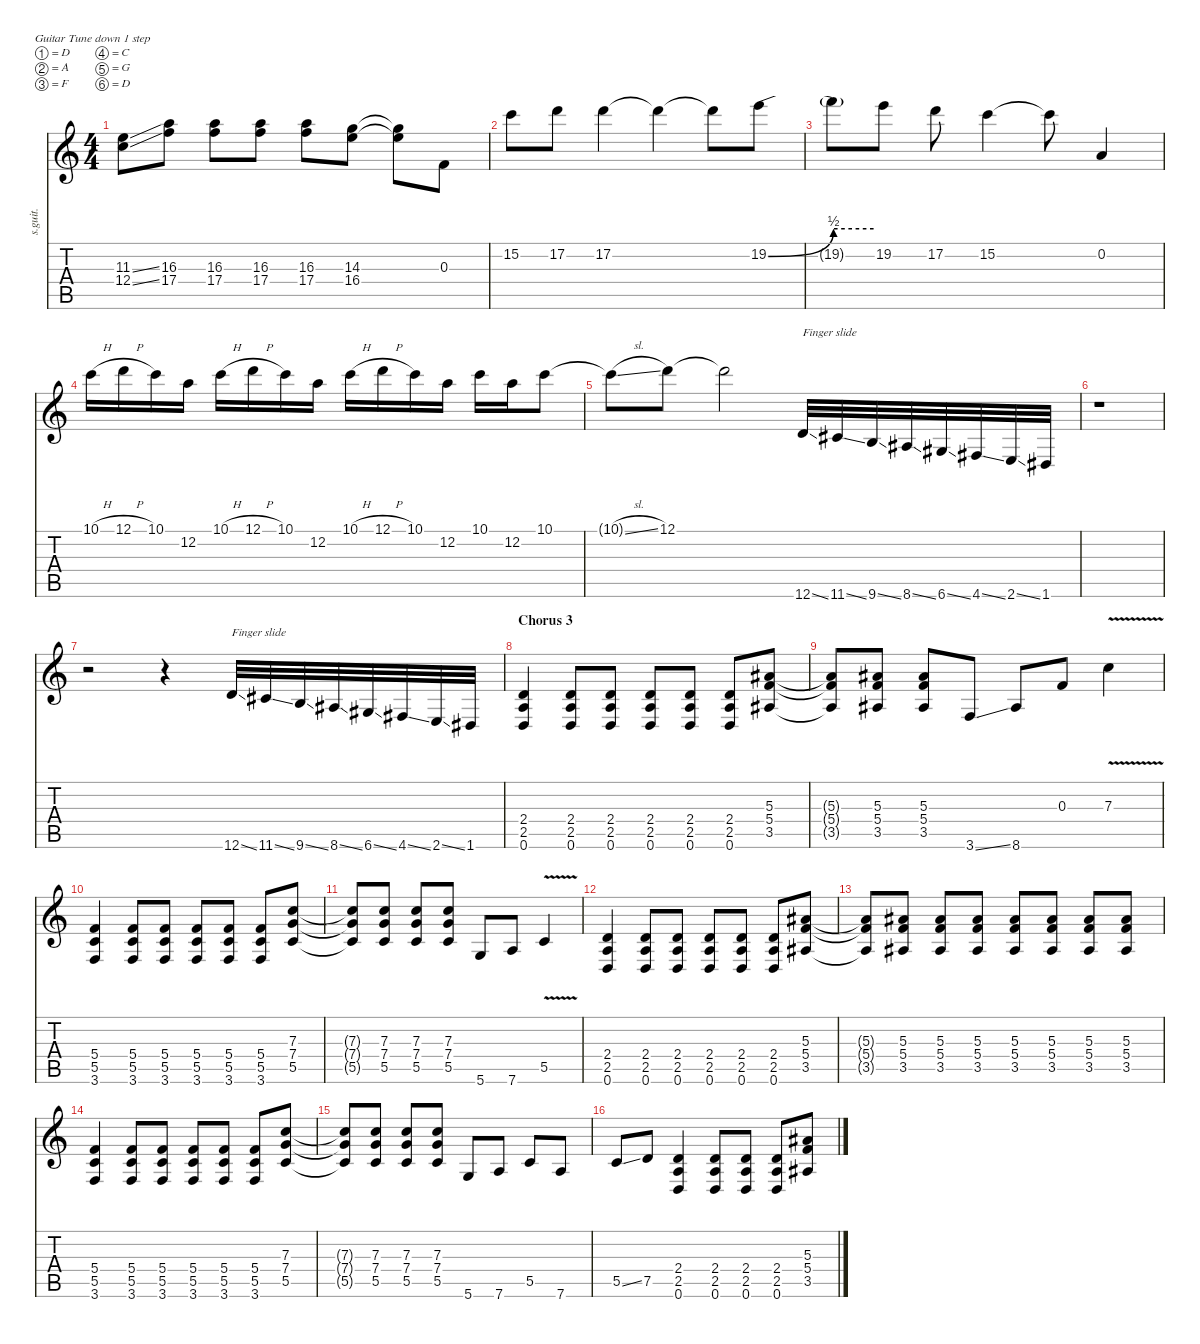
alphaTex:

\defaultSystemsLayout 4
\hideDynamics
\bracketExtendMode nobrackets
\track ("Aether - Rhythm" "s.guit.") {instrument distortionguitar}
\staff {score tabs}
\tuning (D4 A3 F3 C3 G2 D2)
\ts (4 4)
\tempo (130 hide)
\clef g2
\ks c
(11.3{ss t} 12.4{ss t}).8{lyrics (0 "") lyrics (1 "") lyrics (2 "") lyrics (3 "") lyrics (4 "") dy f} (16.3 17.4).8{lyrics (0 "") lyrics (1 "") lyrics (2 "") lyrics (3 "") lyrics (4 "")} (16.3 17.4).8{lyrics (0 "") lyrics (1 "") lyrics (2 "") lyrics (3 "") lyrics (4 "")} (16.3 17.4).8{lyrics (0 "") lyrics (1 "") lyrics (2 "") lyrics (3 "") lyrics (4 "")} (16.3 17.4).8{lyrics (0 "") lyrics (1 "") lyrics (2 "") lyrics (3 "") lyrics (4 "")} (14.3 16.4).8{lyrics (0 "") lyrics (1 "") lyrics (2 "") lyrics (3 "") lyrics (4 "")} (14.3{t} 16.4{t}).8{lyrics (0 "") lyrics (1 "") lyrics (2 "") lyrics (3 "") lyrics (4 "")} 0.3.8{lyrics (0 "") lyrics (1 "") lyrics (2 "") lyrics (3 "") lyrics (4 "")} |
15.2.8{lyrics (0 "") lyrics (1 "") lyrics (2 "") lyrics (3 "") lyrics (4 "")} 17.2.8{lyrics (0 "") lyrics (1 "") lyrics (2 "") lyrics (3 "") lyrics (4 "")} 17.2.4{lyrics (0 "") lyrics (1 "") lyrics (2 "") lyrics (3 "") lyrics (4 "")} 17.2{t}.4{lyrics (0 "") lyrics (1 "") lyrics (2 "") lyrics (3 "") lyrics (4 "")} 17.2{t}.8{lyrics (0 "") lyrics (1 "") lyrics (2 "") lyrics (3 "") lyrics (4 "")} 19.2{be (bend 0 0 15 2)}.8{lyrics (0 "") lyrics (1 "") lyrics (2 "") lyrics (3 "") lyrics (4 "")} |
19.2{be (hold 0 2 60 2) t}.8{lyrics (0 "") lyrics (1 "") lyrics (2 "") lyrics (3 "") lyrics (4 "")} 19.2.8{lyrics (0 "") lyrics (1 "") lyrics (2 "") lyrics (3 "") lyrics (4 "")} 17.2.8{lyrics (0 "") lyrics (1 "") lyrics (2 "") lyrics (3 "") lyrics (4 "")} 15.2.4{lyrics (0 "") lyrics (1 "") lyrics (2 "") lyrics (3 "") lyrics (4 "")} 15.2{t}.8{lyrics (0 "") lyrics (1 "") lyrics (2 "") lyrics (3 "") lyrics (4 "")} 0.2.4{lyrics (0 "") lyrics (1 "") lyrics (2 "") lyrics (3 "") lyrics (4 "")} |
10.1{h}.16{lyrics (0 "") lyrics (1 "") lyrics (2 "") lyrics (3 "") lyrics (4 "")} 12.1{h}.16{lyrics (0 "") lyrics (1 "") lyrics (2 "") lyrics (3 "") lyrics (4 "")} 10.1.16{lyrics (0 "") lyrics (1 "") lyrics (2 "") lyrics (3 "") lyrics (4 "")} 12.2.16{lyrics (0 "") lyrics (1 "") lyrics (2 "") lyrics (3 "") lyrics (4 "")} 10.1{h}.16{lyrics (0 "") lyrics (1 "") lyrics (2 "") lyrics (3 "") lyrics (4 "")} 12.1{h}.16{lyrics (0 "") lyrics (1 "") lyrics (2 "") lyrics (3 "") lyrics (4 "")} 10.1.16{lyrics (0 "") lyrics (1 "") lyrics (2 "") lyrics (3 "") lyrics (4 "")} 12.2.16{lyrics (0 "") lyrics (1 "") lyrics (2 "") lyrics (3 "") lyrics (4 "")} 10.1{h}.16{lyrics (0 "") lyrics (1 "") lyrics (2 "") lyrics (3 "") lyrics (4 "")} 12.1{h}.16{lyrics (0 "") lyrics (1 "") lyrics (2 "") lyrics (3 "") lyrics (4 "")} 10.1.16{lyrics (0 "") lyrics (1 "") lyrics (2 "") lyrics (3 "") lyrics (4 "")} 12.2.16{lyrics (0 "") lyrics (1 "") lyrics (2 "") lyrics (3 "") lyrics (4 "")} 10.1.16{lyrics (0 "") lyrics (1 "") lyrics (2 "") lyrics (3 "") lyrics (4 "")} 12.2.16{lyrics (0 "") lyrics (1 "") lyrics (2 "") lyrics (3 "") lyrics (4 "")} 10.1.8{lyrics (0 "") lyrics (1 "") lyrics (2 "") lyrics (3 "") lyrics (4 "")} |
10.1{sl t}.8{lyrics (0 "") lyrics (1 "") lyrics (2 "") lyrics (3 "") lyrics (4 "")} 12.1.8{lyrics (0 "") lyrics (1 "") lyrics (2 "") lyrics (3 "") lyrics (4 "")} 12.1{t}.2{lyrics (0 "") lyrics (1 "") lyrics (2 "") lyrics (3 "") lyrics (4 "")} 12.6{ss}.32{txt "Finger slide" lyrics (0 "") lyrics (1 "") lyrics (2 "") lyrics (3 "") lyrics (4 "")} 11.6{ss acc #}.32{lyrics (0 "") lyrics (1 "") lyrics (2 "") lyrics (3 "") lyrics (4 "")} 9.6{ss}.32{lyrics (0 "") lyrics (1 "") lyrics (2 "") lyrics (3 "") lyrics (4 "")} 8.6{ss acc #}.32{lyrics (0 "") lyrics (1 "") lyrics (2 "") lyrics (3 "") lyrics (4 "")} 6.6{ss acc #}.32{lyrics (0 "") lyrics (1 "") lyrics (2 "") lyrics (3 "") lyrics (4 "")} 4.6{ss acc #}.32{lyrics (0 "") lyrics (1 "") lyrics (2 "") lyrics (3 "") lyrics (4 "")} 2.6{ss}.32{lyrics (0 "") lyrics (1 "") lyrics (2 "") lyrics (3 "") lyrics (4 "")} 1.6{acc #}.32{lyrics (0 "") lyrics (1 "") lyrics (2 "") lyrics (3 "") lyrics (4 "")} |
r.1 |
r.2 r.4 12.6{ss}.32{txt "Finger slide" lyrics (0 "") lyrics (1 "") lyrics (2 "") lyrics (3 "") lyrics (4 "")} 11.6{ss acc #}.32{lyrics (0 "") lyrics (1 "") lyrics (2 "") lyrics (3 "") lyrics (4 "")} 9.6{ss}.32{lyrics (0 "") lyrics (1 "") lyrics (2 "") lyrics (3 "") lyrics (4 "")} 8.6{ss acc #}.32{lyrics (0 "") lyrics (1 "") lyrics (2 "") lyrics (3 "") lyrics (4 "")} 6.6{ss acc #}.32{lyrics (0 "") lyrics (1 "") lyrics (2 "") lyrics (3 "") lyrics (4 "")} 4.6{ss acc #}.32{lyrics (0 "") lyrics (1 "") lyrics (2 "") lyrics (3 "") lyrics (4 "")} 2.6{ss}.32{lyrics (0 "") lyrics (1 "") lyrics (2 "") lyrics (3 "") lyrics (4 "")} 1.6{acc #}.32{lyrics (0 "") lyrics (1 "") lyrics (2 "") lyrics (3 "") lyrics (4 "")} |
\section ("" "Chorus 3")
(2.4 2.5 0.6).4{lyrics (0 "") lyrics (1 "") lyrics (2 "") lyrics (3 "") lyrics (4 "")} (2.4 2.5 0.6).8{lyrics (0 "") lyrics (1 "") lyrics (2 "") lyrics (3 "") lyrics (4 "")} (2.4 2.5 0.6).8{lyrics (0 "") lyrics (1 "") lyrics (2 "") lyrics (3 "") lyrics (4 "")} (2.4 2.5 0.6).8{lyrics (0 "") lyrics (1 "") lyrics (2 "") lyrics (3 "") lyrics (4 "")} (2.4 2.5 0.6).8{lyrics (0 "") lyrics (1 "") lyrics (2 "") lyrics (3 "") lyrics (4 "")} (2.4 2.5 0.6).8{lyrics (0 "") lyrics (1 "") lyrics (2 "") lyrics (3 "") lyrics (4 "")} (5.3{acc #} 5.4 3.5{acc #}).8{lyrics (0 "") lyrics (1 "") lyrics (2 "") lyrics (3 "") lyrics (4 "")} |
(5.3{t acc #} 5.4{t} 3.5{t acc #}).8{lyrics (0 "") lyrics (1 "") lyrics (2 "") lyrics (3 "") lyrics (4 "")} (5.3{acc #} 5.4 3.5{acc #}).8{lyrics (0 "") lyrics (1 "") lyrics (2 "") lyrics (3 "") lyrics (4 "")} (5.3{acc #} 5.4 3.5{acc #}).8{lyrics (0 "") lyrics (1 "") lyrics (2 "") lyrics (3 "") lyrics (4 "")} 3.6{ss}.8{lyrics (0 "") lyrics (1 "") lyrics (2 "") lyrics (3 "") lyrics (4 "")} 8.6{acc #}.8{lyrics (0 "") lyrics (1 "") lyrics (2 "") lyrics (3 "") lyrics (4 "")} 0.3.8{lyrics (0 "") lyrics (1 "") lyrics (2 "") lyrics (3 "") lyrics (4 "") dy mf} 7.3{v}.4{lyrics (0 "") lyrics (1 "") lyrics (2 "") lyrics (3 "") lyrics (4 "")} |
(5.4 5.5 3.6).4{lyrics (0 "") lyrics (1 "") lyrics (2 "") lyrics (3 "") lyrics (4 "") dy f} (5.4 5.5 3.6).8{lyrics (0 "") lyrics (1 "") lyrics (2 "") lyrics (3 "") lyrics (4 "")} (5.4 5.5 3.6).8{lyrics (0 "") lyrics (1 "") lyrics (2 "") lyrics (3 "") lyrics (4 "")} (5.4 5.5 3.6).8{lyrics (0 "") lyrics (1 "") lyrics (2 "") lyrics (3 "") lyrics (4 "")} (5.4 5.5 3.6).8{lyrics (0 "") lyrics (1 "") lyrics (2 "") lyrics (3 "") lyrics (4 "")} (5.4 5.5 3.6).8{lyrics (0 "") lyrics (1 "") lyrics (2 "") lyrics (3 "") lyrics (4 "")} (7.3 7.4 5.5).8{lyrics (0 "") lyrics (1 "") lyrics (2 "") lyrics (3 "") lyrics (4 "")} |
(7.3{t} 7.4{t} 5.5{t}).8{lyrics (0 "") lyrics (1 "") lyrics (2 "") lyrics (3 "") lyrics (4 "")} (7.3 7.4 5.5).8{lyrics (0 "") lyrics (1 "") lyrics (2 "") lyrics (3 "") lyrics (4 "")} (7.3 7.4 5.5).8{lyrics (0 "") lyrics (1 "") lyrics (2 "") lyrics (3 "") lyrics (4 "")} (7.3 7.4 5.5).8{lyrics (0 "") lyrics (1 "") lyrics (2 "") lyrics (3 "") lyrics (4 "")} 5.6.8{lyrics (0 "") lyrics (1 "") lyrics (2 "") lyrics (3 "") lyrics (4 "")} 7.6.8{lyrics (0 "") lyrics (1 "") lyrics (2 "") lyrics (3 "") lyrics (4 "")} 5.5{v}.4{lyrics (0 "") lyrics (1 "") lyrics (2 "") lyrics (3 "") lyrics (4 "")} |
(2.4 2.5 0.6).4{lyrics (0 "") lyrics (1 "") lyrics (2 "") lyrics (3 "") lyrics (4 "")} (2.4 2.5 0.6).8{lyrics (0 "") lyrics (1 "") lyrics (2 "") lyrics (3 "") lyrics (4 "")} (2.4 2.5 0.6).8{lyrics (0 "") lyrics (1 "") lyrics (2 "") lyrics (3 "") lyrics (4 "")} (2.4 2.5 0.6).8{lyrics (0 "") lyrics (1 "") lyrics (2 "") lyrics (3 "") lyrics (4 "")} (2.4 2.5 0.6).8{lyrics (0 "") lyrics (1 "") lyrics (2 "") lyrics (3 "") lyrics (4 "")} (2.4 2.5 0.6).8{lyrics (0 "") lyrics (1 "") lyrics (2 "") lyrics (3 "") lyrics (4 "")} (5.3{acc #} 5.4 3.5{acc #}).8{lyrics (0 "") lyrics (1 "") lyrics (2 "") lyrics (3 "") lyrics (4 "")} |
(5.3{t acc #} 5.4{t} 3.5{t acc #}).8{lyrics (0 "") lyrics (1 "") lyrics (2 "") lyrics (3 "") lyrics (4 "")} (5.3{acc #} 5.4 3.5{acc #}).8{lyrics (0 "") lyrics (1 "") lyrics (2 "") lyrics (3 "") lyrics (4 "")} (5.3{acc #} 5.4 3.5{acc #}).8{lyrics (0 "") lyrics (1 "") lyrics (2 "") lyrics (3 "") lyrics (4 "")} (5.3{acc #} 5.4 3.5{acc #}).8{lyrics (0 "") lyrics (1 "") lyrics (2 "") lyrics (3 "") lyrics (4 "")} (5.3{acc #} 5.4 3.5{acc #}).8{lyrics (0 "") lyrics (1 "") lyrics (2 "") lyrics (3 "") lyrics (4 "")} (5.3{acc #} 5.4 3.5{acc #}).8{lyrics (0 "") lyrics (1 "") lyrics (2 "") lyrics (3 "") lyrics (4 "")} (5.3{acc #} 5.4 3.5{acc #}).8{lyrics (0 "") lyrics (1 "") lyrics (2 "") lyrics (3 "") lyrics (4 "")} (5.3{acc #} 5.4 3.5{acc #}).8{lyrics (0 "") lyrics (1 "") lyrics (2 "") lyrics (3 "") lyrics (4 "")} |
(5.4 5.5 3.6).4{lyrics (0 "") lyrics (1 "") lyrics (2 "") lyrics (3 "") lyrics (4 "")} (5.4 5.5 3.6).8{lyrics (0 "") lyrics (1 "") lyrics (2 "") lyrics (3 "") lyrics (4 "")} (5.4 5.5 3.6).8{lyrics (0 "") lyrics (1 "") lyrics (2 "") lyrics (3 "") lyrics (4 "")} (5.4 5.5 3.6).8{lyrics (0 "") lyrics (1 "") lyrics (2 "") lyrics (3 "") lyrics (4 "")} (5.4 5.5 3.6).8{lyrics (0 "") lyrics (1 "") lyrics (2 "") lyrics (3 "") lyrics (4 "")} (5.4 5.5 3.6).8{lyrics (0 "") lyrics (1 "") lyrics (2 "") lyrics (3 "") lyrics (4 "")} (7.3 7.4 5.5).8{lyrics (0 "") lyrics (1 "") lyrics (2 "") lyrics (3 "") lyrics (4 "")} |
(7.3{t} 7.4{t} 5.5{t}).8{lyrics (0 "") lyrics (1 "") lyrics (2 "") lyrics (3 "") lyrics (4 "")} (7.3 7.4 5.5).8{lyrics (0 "") lyrics (1 "") lyrics (2 "") lyrics (3 "") lyrics (4 "")} (7.3 7.4 5.5).8{lyrics (0 "") lyrics (1 "") lyrics (2 "") lyrics (3 "") lyrics (4 "")} (7.3 7.4 5.5).8{lyrics (0 "") lyrics (1 "") lyrics (2 "") lyrics (3 "") lyrics (4 "")} 5.6.8{lyrics (0 "") lyrics (1 "") lyrics (2 "") lyrics (3 "") lyrics (4 "")} 7.6.8{lyrics (0 "") lyrics (1 "") lyrics (2 "") lyrics (3 "") lyrics (4 "")} 5.5.8{lyrics (0 "") lyrics (1 "") lyrics (2 "") lyrics (3 "") lyrics (4 "")} 7.6.8{lyrics (0 "") lyrics (1 "") lyrics (2 "") lyrics (3 "") lyrics (4 "")} |
5.5{ss}.8{lyrics (0 "") lyrics (1 "") lyrics (2 "") lyrics (3 "") lyrics (4 "")} 7.5.8{lyrics (0 "") lyrics (1 "") lyrics (2 "") lyrics (3 "") lyrics (4 "")} (2.4 2.5 0.6).4{lyrics (0 "") lyrics (1 "") lyrics (2 "") lyrics (3 "") lyrics (4 "")} (2.4 2.5 0.6).8{lyrics (0 "") lyrics (1 "") lyrics (2 "") lyrics (3 "") lyrics (4 "")} (2.4 2.5 0.6).8{lyrics (0 "") lyrics (1 "") lyrics (2 "") lyrics (3 "") lyrics (4 "")} (2.4 2.5 0.6).8{lyrics (0 "") lyrics (1 "") lyrics (2 "") lyrics (3 "") lyrics (4 "")} (5.3{acc #} 5.4 3.5{acc #}).8{lyrics (0 "") lyrics (1 "") lyrics (2 "") lyrics (3 "") lyrics (4 "")}
